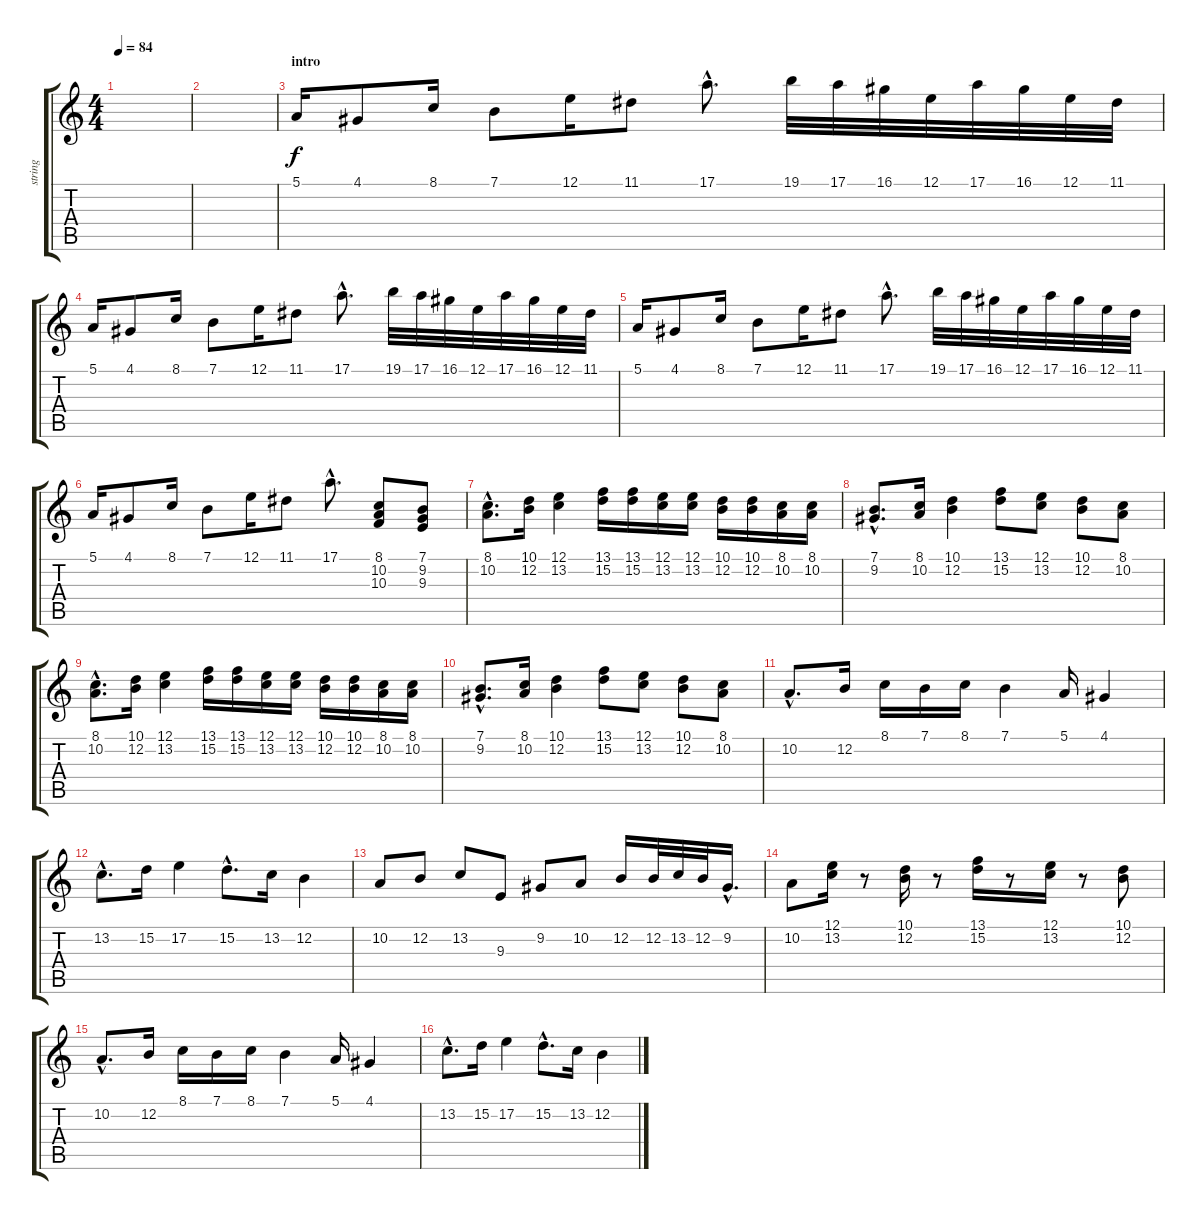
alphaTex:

\track ("string" "string") {instrument stringensemble1}
\staff {score tabs}
\tuning (E4 B3 G3 D3 A2 E2) {hide}
\ts (4 4)
\tempo 84
\clef g2
\ks c
|
|
\section ("" "intro")
5.1.16 4.1.8 8.1.16 7.1.8 12.1.16 11.1.8 17.1{hac}.8{d} 19.1.32 17.1.32 16.1.32 12.1.32 17.1.32 16.1.32 12.1.32 11.1.32 |
5.1.16 4.1.8 8.1.16 7.1.8 12.1.16 11.1.8 17.1{hac}.8{d} 19.1.32 17.1.32 16.1.32 12.1.32 17.1.32 16.1.32 12.1.32 11.1.32 |
5.1.16 4.1.8 8.1.16 7.1.8 12.1.16 11.1.8 17.1{hac}.8{d} 19.1.32 17.1.32 16.1.32 12.1.32 17.1.32 16.1.32 12.1.32 11.1.32 |
5.1.16 4.1.8 8.1.16 7.1.8 12.1.16 11.1.8 17.1{hac}.8{d} (8.1 10.2 10.3).8 (7.1 9.2 9.3).8 |
(8.1{hac} 10.2{hac}).8{d} (10.1 12.2).16 (12.1 13.2).4 (13.1 15.2).16 (13.1 15.2).16 (12.1 13.2).16 (12.1 13.2).16 (10.1 12.2).16 (10.1 12.2).16 (8.1 10.2).16 (8.1 10.2).16 |
(7.1{hac} 9.2{hac}).8{d} (8.1 10.2).16 (10.1 12.2).4 (13.1 15.2).8 (12.1 13.2).8 (10.1 12.2).8 (8.1 10.2).8 |
(8.1{hac} 10.2{hac}).8{d} (10.1 12.2).16 (12.1 13.2).4 (13.1 15.2).16 (13.1 15.2).16 (12.1 13.2).16 (12.1 13.2).16 (10.1 12.2).16 (10.1 12.2).16 (8.1 10.2).16 (8.1 10.2).16 |
(7.1{hac} 9.2{hac}).8{d} (8.1 10.2).16 (10.1 12.2).4 (13.1 15.2).8 (12.1 13.2).8 (10.1 12.2).8 (8.1 10.2).8 |
10.2{hac}.8{d} 12.2.16 8.1.16 7.1.16 8.1.16 7.1.4 5.1.16 4.1.4 |
13.2{hac}.8{d} 15.2.16 17.2.4 15.2{hac}.8{d} 13.2.16 12.2.4 |
10.2.8 12.2.8 13.2.8 9.3.8 9.2.8 10.2.8 12.2.16 12.2.32 13.2.32 12.2.32 9.2{hac}.16{d} |
10.2.8 (12.1 13.2).16 r.8 (10.1 12.2).16 r.8 (13.1 15.2).16 r.8 (12.1 13.2).16 r.8 (10.1 12.2).8 |
10.2{hac}.8{d} 12.2.16 8.1.16 7.1.16 8.1.16 7.1.4 5.1.16 4.1.4 |
13.2{hac}.8{d} 15.2.16 17.2.4 15.2{hac}.8{d} 13.2.16 12.2.4
